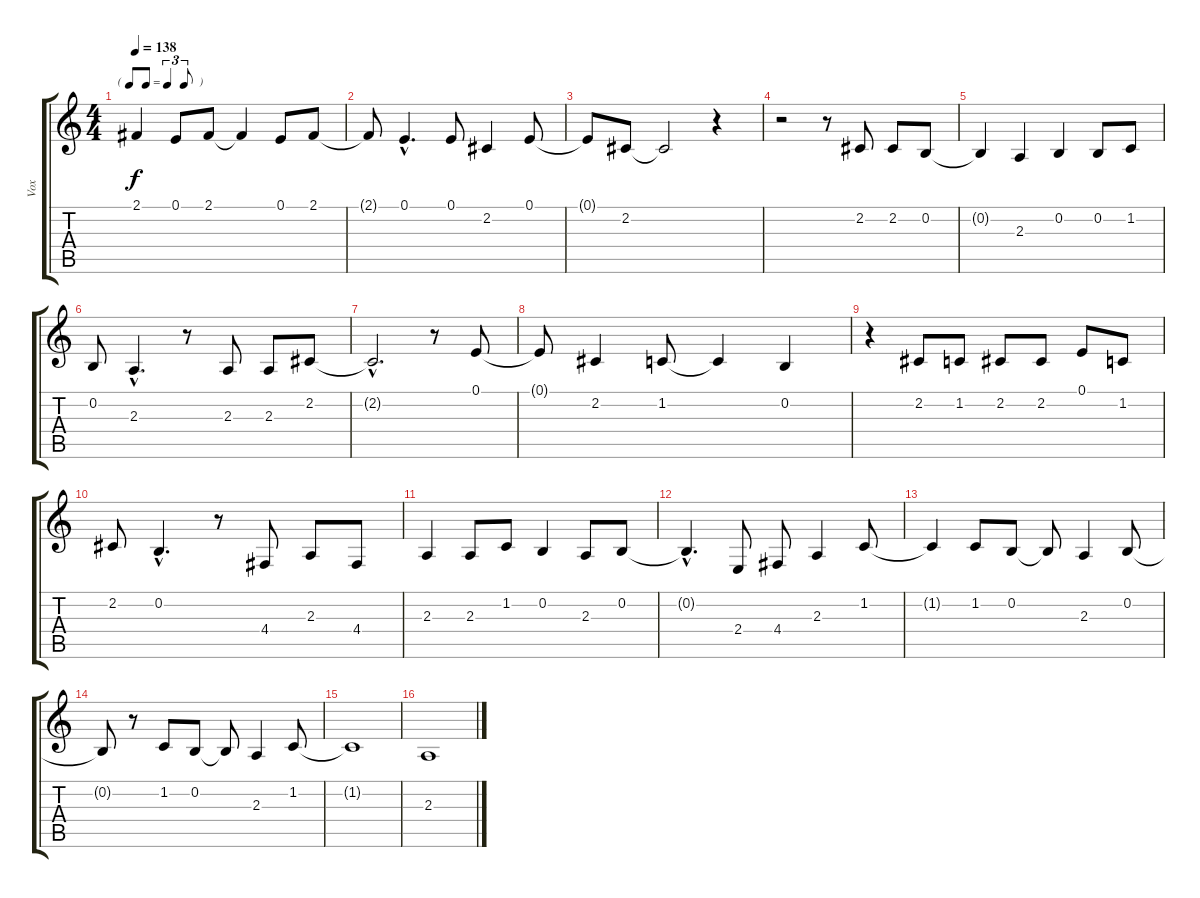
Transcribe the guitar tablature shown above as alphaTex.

\track ("Vox" "Vox") {instrument bassoon}
\staff {score tabs}
\tuning (E4 B3 G3 D3 A2 E2) {hide}
\ts (4 4)
\tf triplet8th
\tempo 138
\clef g2
\ks c
2.1.4{dy f} 0.1.8 2.1.8 2.1{t}.4 0.1.8 2.1.8 |
2.1{t}.8 0.1{hac}.4{d} 0.1.8 2.2.4 0.1.8 |
0.1{t}.8 2.2.8 2.2{t}.2 r.4 |
r.2 r.8 2.2.8 2.2.8 0.2.8 |
0.2{t}.4 2.3.4 0.2.4 0.2.8 1.2.8 |
0.2.8 2.3{hac}.4{d} r.8 2.3.8 2.3.8 2.2.8 |
2.2{hac t}.2{d} r.8 0.1.8 |
0.1{t}.8 2.2.4 1.2.8 1.2{t}.4 0.2.4 |
r.4 2.2.8 1.2.8 2.2.8 2.2.8 0.1.8 1.2.8 |
2.2.8 0.2{hac}.4{d} r.8 4.4.8 2.3.8 4.4.8 |
2.3.4 2.3.8 1.2.8 0.2.4 2.3.8 0.2.8 |
0.2{hac t}.4{d} 2.4.8 4.4.8 2.3.4 1.2.8 |
1.2{t}.4 1.2.8 0.2.8 0.2{t}.8 2.3.4 0.2.8 |
0.2{t}.8 r.8 1.2.8 0.2.8 0.2{t}.8 2.3.4 1.2.8 |
1.2{t}.1 |
2.3.1
